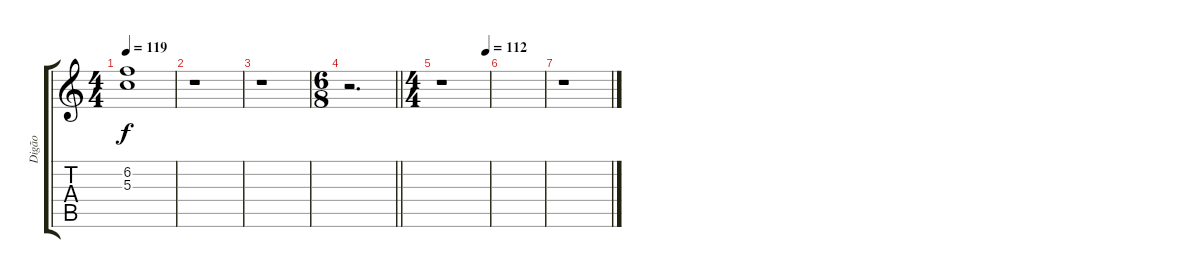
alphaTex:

\track ("Digão" "Digão") {instrument overdrivenguitar}
\staff {score tabs}
\tuning (E4 B3 G3 D3 A2 D2) {hide}
\ts (4 4)
\tempo 119
\clef g2
\ks c
(6.2{t} 5.3{t}).1{dy f} |
r.1 |
r.1 |
\ts (6 8)
\barLineRight lightlight
r.2{d} |
\ts (4 4)
\tempo (112 0.9375)
r.1 |
|
r.1
